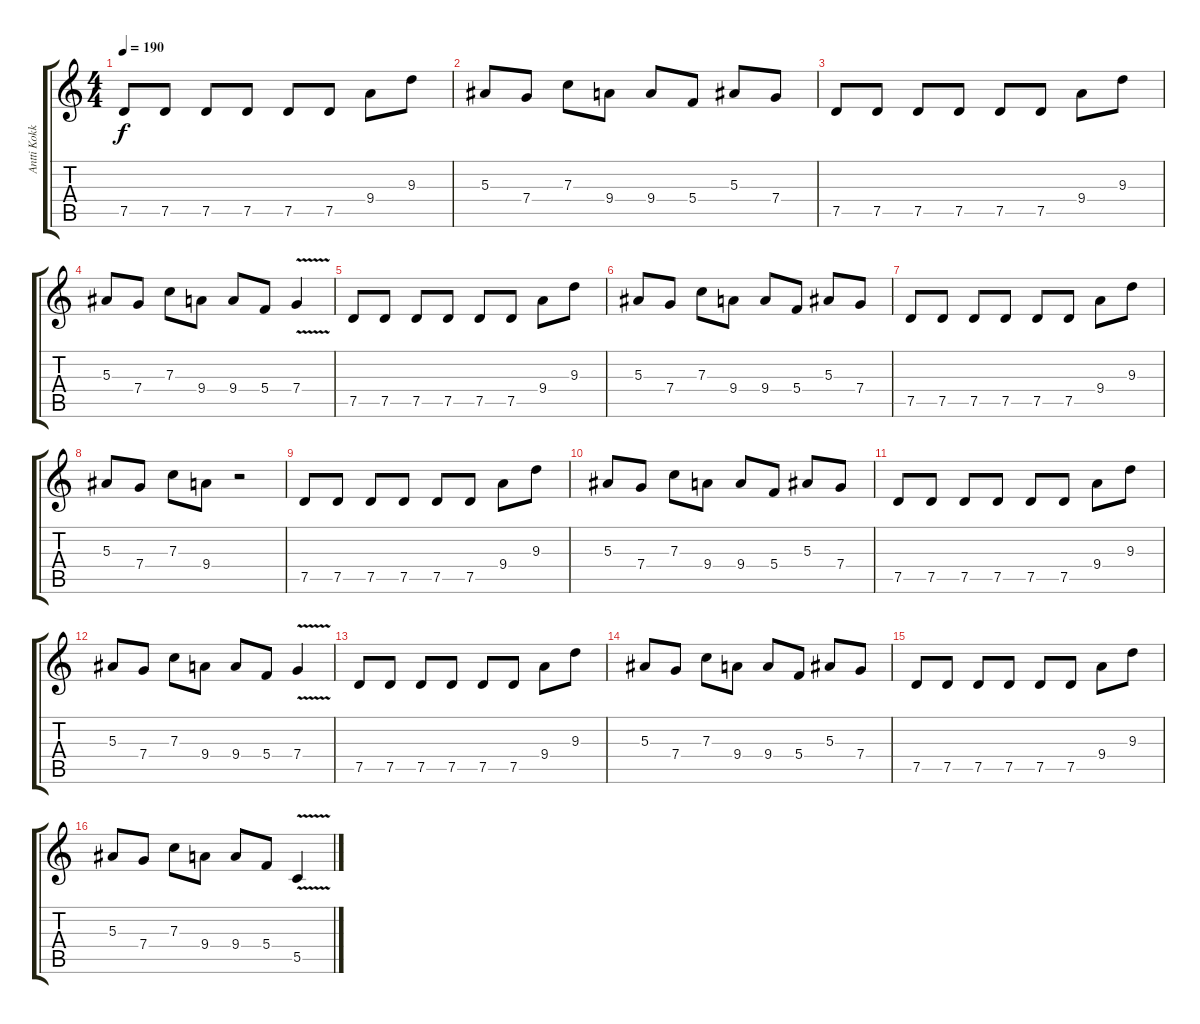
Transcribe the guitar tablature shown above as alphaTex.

\track ("Antti Kokko" "Antti Kokk") {instrument distortionguitar}
\staff {score tabs}
\tuning (D4 A3 F3 C3 G2 D2) {hide}
\ts (4 4)
\tempo 190
\clef g2
\ks c
7.5.8{dy f instrument distortionguitar} 7.5.8 7.5.8 7.5.8 7.5.8 7.5.8 9.4.8 9.3.8 |
5.3.8 7.4.8 7.3.8 9.4.8 9.4.8 5.4.8 5.3.8 7.4.8 |
7.5.8 7.5.8 7.5.8 7.5.8 7.5.8 7.5.8 9.4.8 9.3.8 |
5.3.8 7.4.8 7.3.8 9.4.8 9.4.8 5.4.8 7.4{v}.4 |
7.5.8 7.5.8 7.5.8 7.5.8 7.5.8 7.5.8 9.4.8 9.3.8 |
5.3.8 7.4.8 7.3.8 9.4.8 9.4.8 5.4.8 5.3.8 7.4.8 |
7.5.8 7.5.8 7.5.8 7.5.8 7.5.8 7.5.8 9.4.8 9.3.8 |
5.3.8 7.4.8 7.3.8 9.4.8 r.2 |
7.5.8 7.5.8 7.5.8 7.5.8 7.5.8 7.5.8 9.4.8 9.3.8 |
5.3.8 7.4.8 7.3.8 9.4.8 9.4.8 5.4.8 5.3.8 7.4.8 |
7.5.8 7.5.8 7.5.8 7.5.8 7.5.8 7.5.8 9.4.8 9.3.8 |
5.3.8 7.4.8 7.3.8 9.4.8 9.4.8 5.4.8 7.4{v}.4 |
7.5.8 7.5.8 7.5.8 7.5.8 7.5.8 7.5.8 9.4.8 9.3.8 |
5.3.8 7.4.8 7.3.8 9.4.8 9.4.8 5.4.8 5.3.8 7.4.8 |
7.5.8 7.5.8 7.5.8 7.5.8 7.5.8 7.5.8 9.4.8 9.3.8 |
5.3.8 7.4.8 7.3.8 9.4.8 9.4.8 5.4.8 5.5{v}.4
